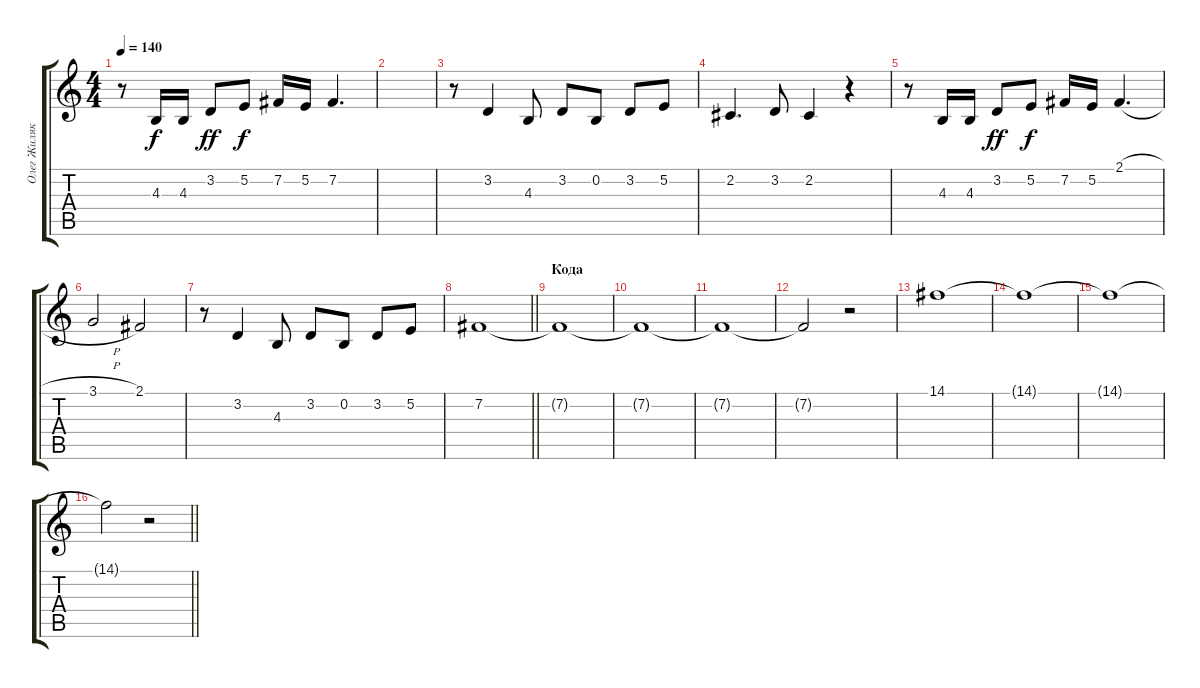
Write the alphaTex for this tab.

\track ("Олег Жиляков" "Олег Жиляк") {instrument violin}
\staff {score tabs}
\tuning (E4 B3 G3 D3 A2 E2) {hide}
\ts (4 4)
\tempo 140
\clef g2
\ks c
r.8{dy f} 4.3.16 4.3.16 3.2.8{dy ff} 5.2.8{dy f} 7.2.16 5.2.16 7.2.4{d} |
|
r.8 3.2.4 4.3.8 3.2.8 0.2.8 3.2.8 5.2.8 |
2.2.4{d} 3.2.8 2.2.4 r.4 |
r.8 4.3.16 4.3.16 3.2.8{dy ff} 5.2.8{dy f} 7.2.16 5.2.16 2.1{h}.4{d} |
3.1{h}.2 2.1.2 |
r.8 3.2.4 4.3.8 3.2.8 0.2.8 3.2.8 5.2.8 |
\barLineRight lightlight
7.2.1 |
\section ("" "Кода")
7.2{t}.1 |
7.2{t}.1 |
7.2{t}.1 |
7.2{t}.2 r.2 |
14.1.1 |
14.1{t}.1 |
14.1{t}.1 |
\barLineRight lightlight
14.1{t}.2 r.2
